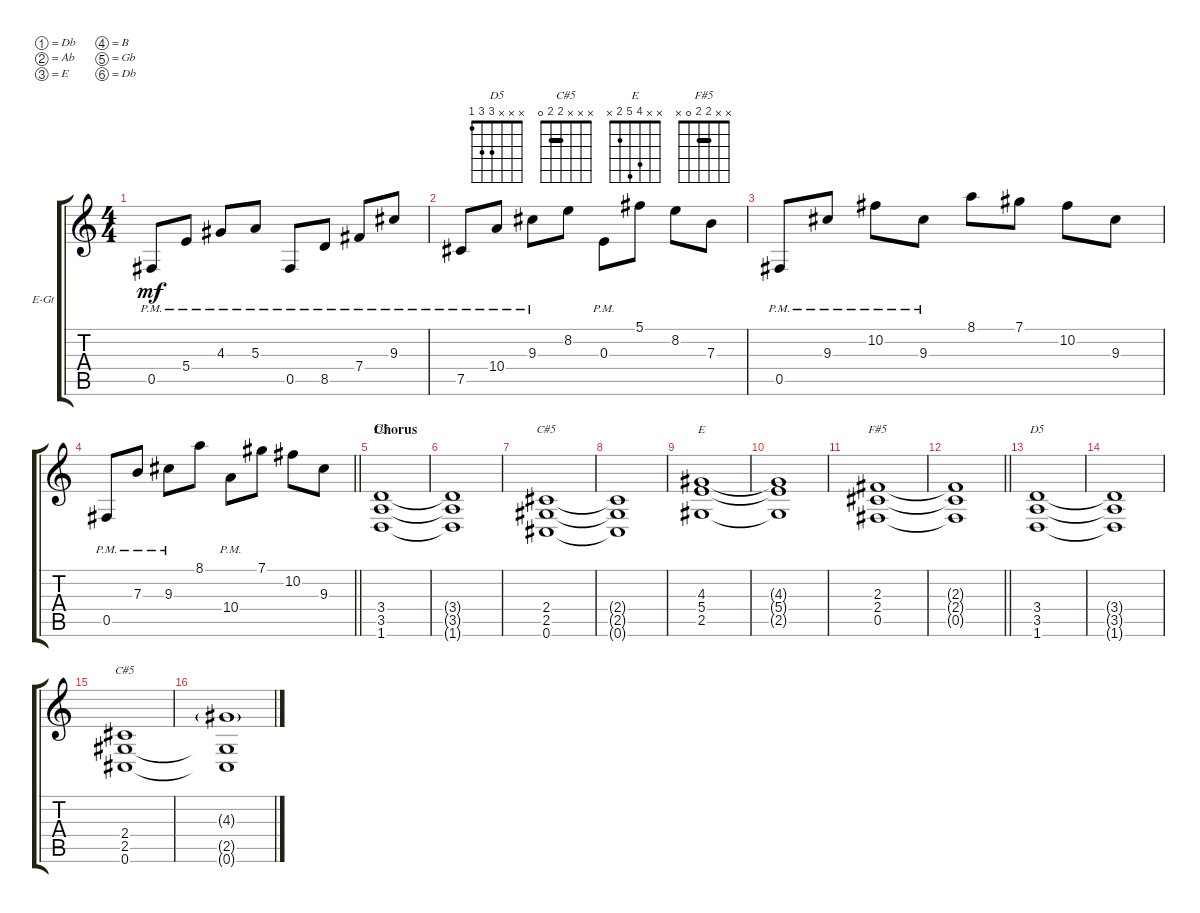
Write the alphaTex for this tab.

\bracketExtendMode groupsimilarinstruments
\firstSystemTrackNameOrientation horizontal
\otherSystemsTrackNameOrientation horizontal
\track ("Electric Guitar 2" "E-Gt") {instrument distortionguitar}
\staff {score tabs}
\tuning (Db4 Ab3 E3 B2 Gb2 Db2)
\chord ("D5" x x x 3 3 1)
\chord ("C#5" x x x 2 2 0) {barre 2}
\chord ("E" x x 4 5 2 x)
\chord ("F#5" x x 2 2 0 x) {barre 2}
\ts (4 4)
\tempo (184 hide)
\clef g2
\ks c
0.5{pm}.8{dy mf} 5.4{pm}.8 4.3{pm}.8 5.3{pm}.8 0.5{pm}.8 8.5{pm}.8 7.4{pm}.8 9.3{pm}.8 |
7.5{pm}.8 10.4{pm}.8 9.3{pm}.8 8.2.8 0.3{pm}.8 5.1.8 8.2.8 7.3.8 |
0.5{pm}.8 9.3{pm}.8 10.2{pm}.8 9.3{pm}.8 8.1.8 7.1.8 10.2.8 9.3.8 |
\tempo (184 "Moderately Slow Rock" 1 hide)
\barLineRight lightlight
0.5{pm}.8 7.3{pm}.8 9.3{pm}.8 8.1.8 10.4{pm}.8 7.1.8 10.2.8 9.3.8 |
\section ("" "Chorus")
\tempo (184 "Moderate Rock" hide)
(3.4 3.5 1.6).1{ch "D5"} |
(3.4{t} 3.5{t} 1.6{t}).1 |
(2.4 2.5 0.6).1{ch "C#5"} |
(2.4{t} 2.5{t} 0.6{t}).1 |
(4.3 5.4 2.5).1{ch "E"} |
(4.3{t} 5.4{t} 2.5{t}).1 |
(2.3 2.4 0.5).1{ch "F#5"} |
\barLineRight lightlight
(2.3{t} 2.4{t} 0.5{t}).1 |
(3.4 3.5 1.6).1{ch "D5"} |
(3.4{t} 3.5{t} 1.6{t}).1 |
(2.4 2.5 0.6).1{ch "C#5"} |
(4.3{g} 2.5{t} 0.6{t}).1
